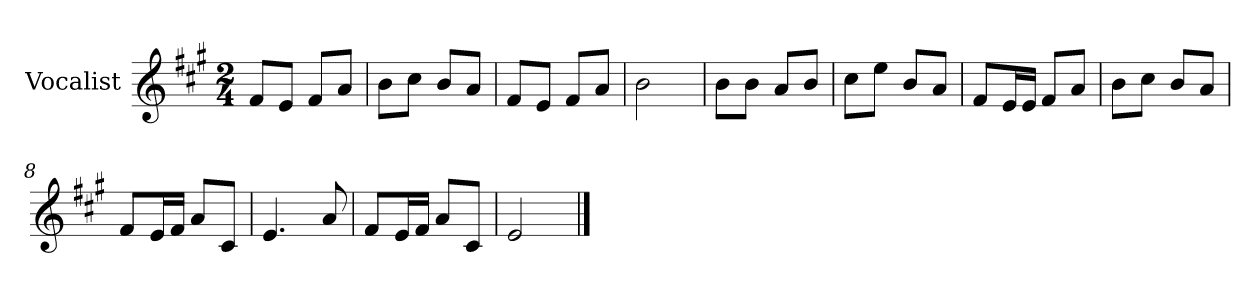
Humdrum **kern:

**kern
*part1
*staff1
*I"Vocalist
*k[f#c#g#]
*A:
*M2/4
=
8f#L
8eJ
8f#L
8aJ
=1
8bL
8cc#J
8bL
8aJ
=2
8f#L
8eJ
8f#L
8aJ
=3
2b
=4
8bL
8bJ
8aL
8bJ
=5
8cc#L
8eeJ
8bL
8aJ
=6
8f#L
16eL
16eJJ
8f#L
8aJ
=7
8bL
8cc#J
8bL
8aJ
=8
8f#L
16eL
16f#JJ
8aL
8c#J
=9
4.e
8a
=10
8f#L
16eL
16f#JJ
8aL
8c#J
=11
2e
==
*-
